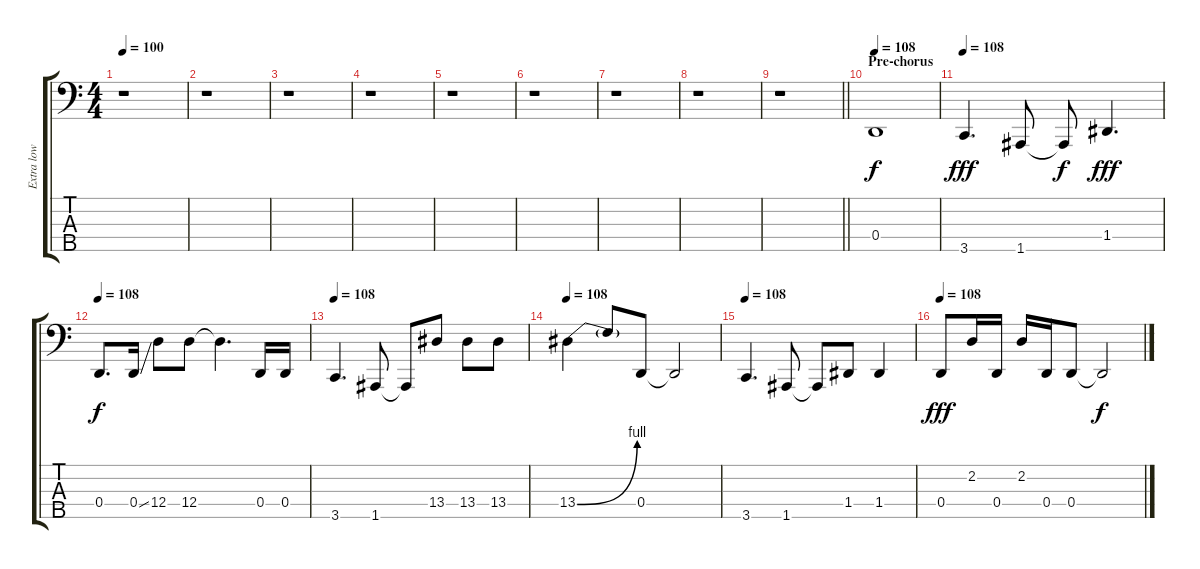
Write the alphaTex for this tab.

\track ("Extra low sound" "Extra low ") {instrument electricbassfinger}
\staff {score tabs}
\tuning (F2 C2 G1 D1 A0) {hide}
\ts (4 4)
\tempo 100
\clef f4
\ks c
r.1{dy f} |
r.1 |
r.1 |
r.1 |
r.1 |
r.1 |
r.1 |
r.1 |
\barLineRight lightlight
r.1 |
\section ("" "Pre-chorus")
\tempo 108
0.4.1 |
\tempo 108
3.5.4{d dy fff instrument electricbassfinger} 1.5.8 1.5{t}.8{dy f} 1.4.4{d dy fff} |
\tempo 108
0.4.8{d dy f instrument electricbassfinger} 0.4{ss}.16 12.4.8 12.4.8 12.4{t}.4{d} 0.4.16 0.4.16 |
\tempo 108
3.5.4{d instrument electricbassfinger} 1.5.8 1.5{t}.8 13.4.8 13.4.8 13.4.8 |
\tempo 108
13.4{be (bend 0 0 60 4)}.4{instrument electricbassfinger} 13.4{t}.8 0.4.8 0.4{t}.2 |
\tempo 108
3.5.4{d instrument electricbassfinger} 1.5.8 1.5{t}.8 1.4.8 1.4.4 |
\tempo 108
0.4.8{dy fff instrument electricbassfinger} 2.2.16 0.4.16 2.2.16 0.4.16 0.4.8 0.4{t}.2{dy f}
